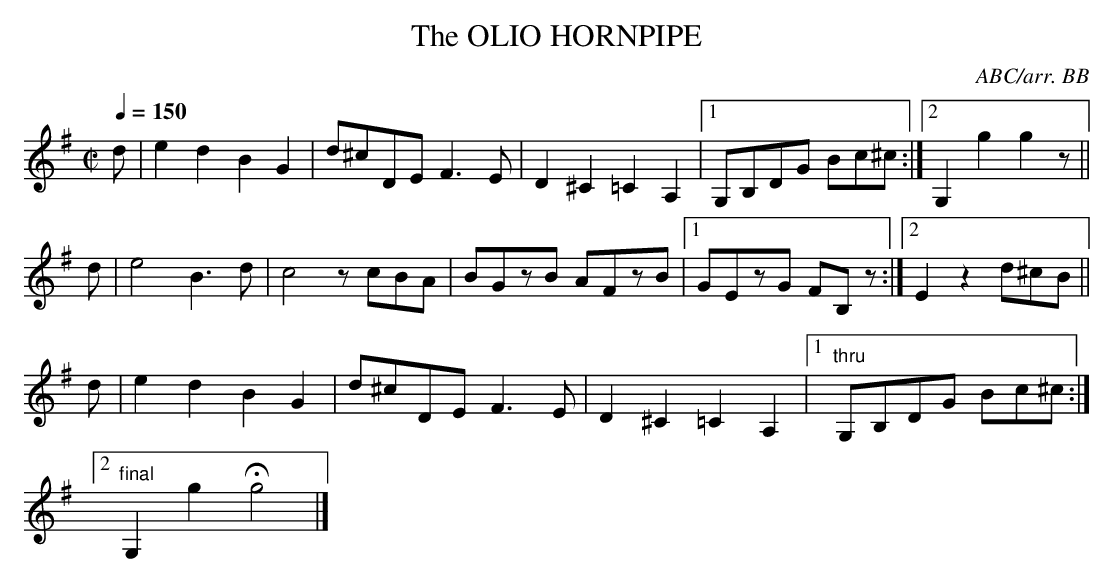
X:1
T:OLIO HORNPIPE, The
C:ABC/arr. BB
Y:"straight jig"
Q:1/4=150
M:C|
L:1/8
K:G
d|e2d2 B2G2|d^cDE F3E|D2^C2 =C2A,2 |1 G,B,DG Bc^c :|\
[2 G,2g2g2z ||
d|e4 B3d|c4 zcBA|BGzB AFzB|1 GEzG FB, z :|2 E2z2 d^cB||
d|e2d2 B2G2|d^cDE F3E|D2^C2 =C2A,2 |1 "thru"G,B,DG Bc^c :|
[2 "final"G,2g2Hg4|]
